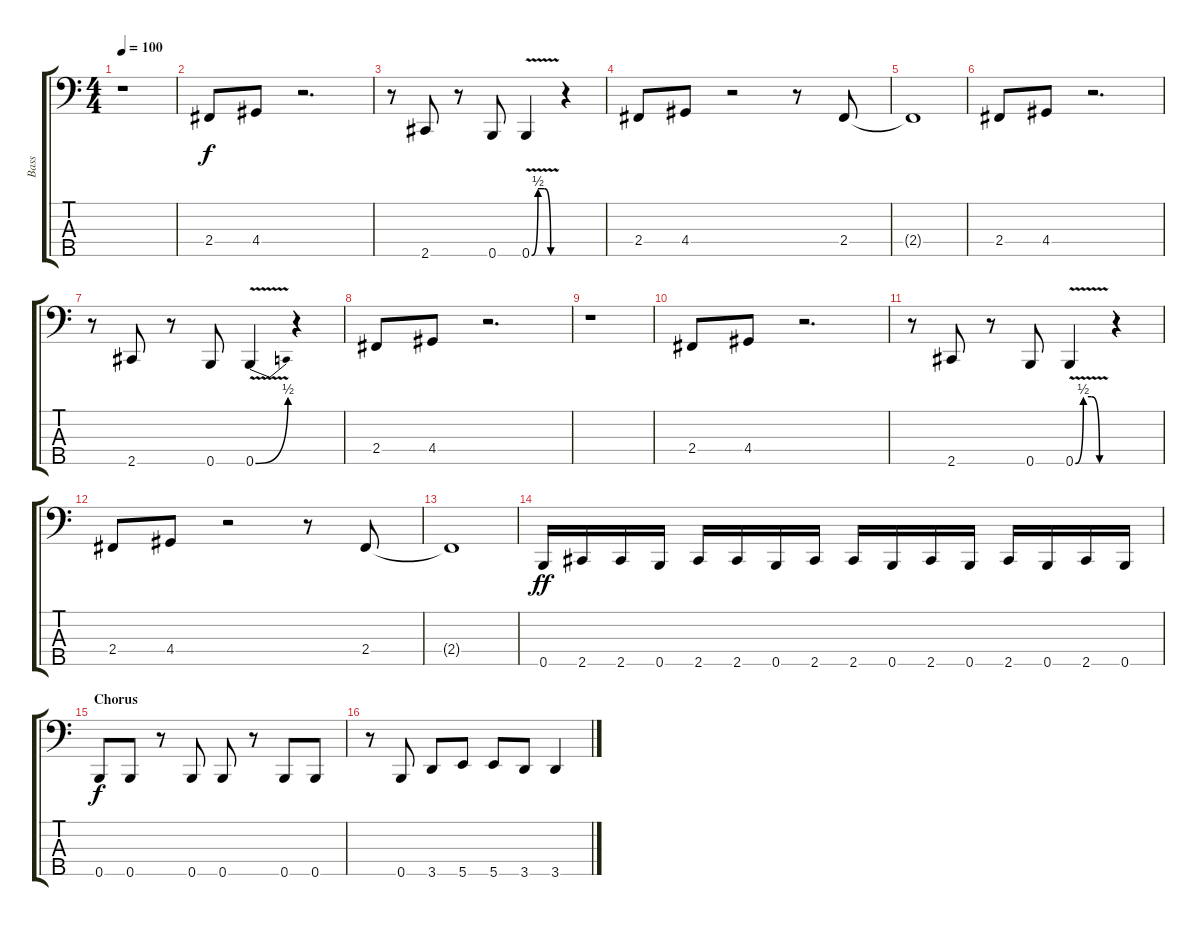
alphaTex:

\track ("Bass" "Bass") {instrument electricbassfinger}
\staff {score tabs}
\tuning (G2 D2 A1 E1 B0) {hide}
\ts (4 4)
\tempo 100
\clef f4
\ks c
r.1{dy f} |
2.4.8 4.4.8 r.2{d} |
r.8 2.5.8 r.8 0.5.8 0.5{be (custom 0 0 15 2 30 2 45 0 60 0) v}.4 r.4 |
2.4.8 4.4.8 r.2 r.8 2.4.8 |
2.4{t}.1 |
2.4.8 4.4.8 r.2{d} |
r.8 2.5.8 r.8 0.5.8 0.5{be (bend 0 0 60 2) v}.4 r.4 |
2.4.8 4.4.8 r.2{d} |
r.1 |
2.4.8 4.4.8 r.2{d} |
r.8 2.5.8 r.8 0.5.8 0.5{be (custom 0 0 15 2 30 2 45 0 60 0) v}.4 r.4 |
2.4.8 4.4.8 r.2 r.8 2.4.8 |
2.4{t}.1 |
0.5.16{dy ff} 2.5.16 2.5.16 0.5.16 2.5.16 2.5.16 0.5.16 2.5.16 2.5.16 0.5.16 2.5.16 0.5.16 2.5.16 0.5.16 2.5.16 0.5.16 |
\section ("" "Chorus")
0.5.8{dy f} 0.5.8 r.8 0.5.8 0.5.8 r.8 0.5.8 0.5.8 |
r.8 0.5.8 3.5.8 5.5.8 5.5.8 3.5.8 3.5.4
